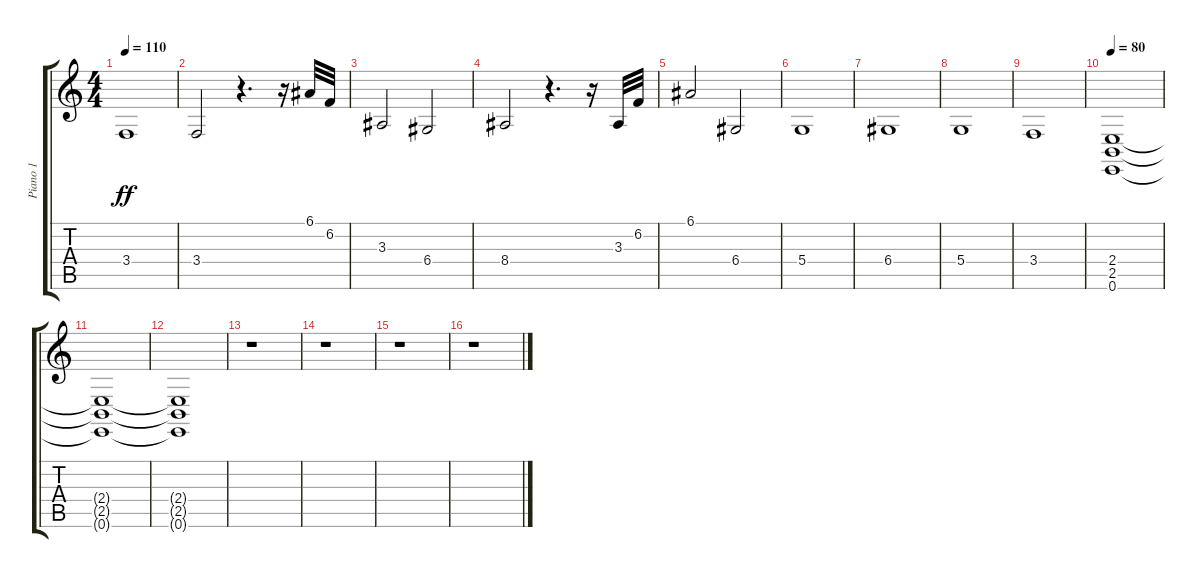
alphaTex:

\track ("Piano 1" "Piano 1") {instrument acousticgrandpiano}
\staff {score tabs}
\tuning (E4 B3 G3 D3 A2 E2) {hide}
\ts (4 4)
\tempo 110
\clef g2
\ks c
3.4.1{dy ff} |
3.4.2 r.4{d} r.16 6.1.32 6.2.32 |
3.3.2 6.4.2 |
8.4.2 r.4{d} r.16 3.3.32 6.2.32 |
6.1.2 6.4.2 |
5.4.1 |
6.4.1 |
5.4.1 |
3.4.1 |
\tempo 80
(2.4 2.5 0.6).1 |
(2.4{t} 2.5{t} 0.6{t}).1 |
(2.4{t} 2.5{t} 0.6{t}).1 |
r.1 |
r.1 |
r.1 |
r.1
